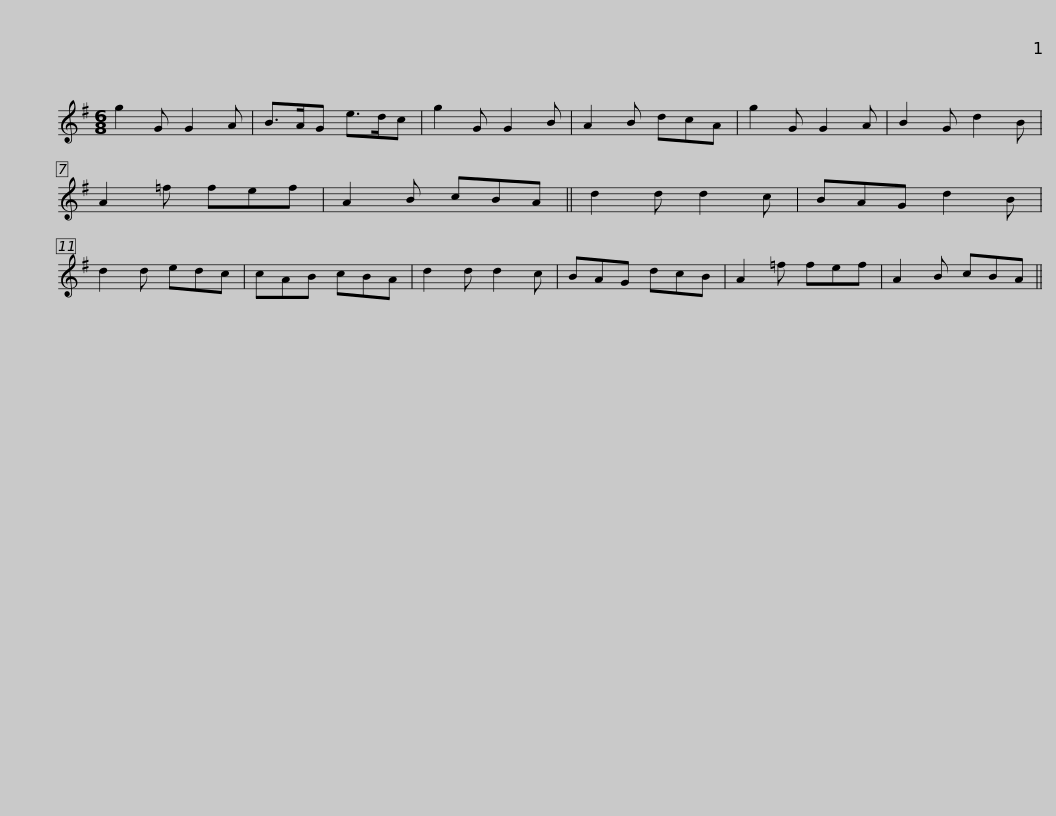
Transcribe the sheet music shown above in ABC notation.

X:1
L:1/8
M:6/8
I:linebreak $
K:G
V:1 treble
V:1
 g2 G G2 A | B>AG e>dc | g2 G G2 B | A2 B dcA | g2 G G2 A | %5
 B2 G d2 B | A2 =f fef | A2 B cBA ||$ d2 d d2 c | BAG d2 B | %10
 d2 d edc | cAB cBA | d2 d d2 c | BAG dcB | A2 =f fef | %15
 A2 B cBA || %16
